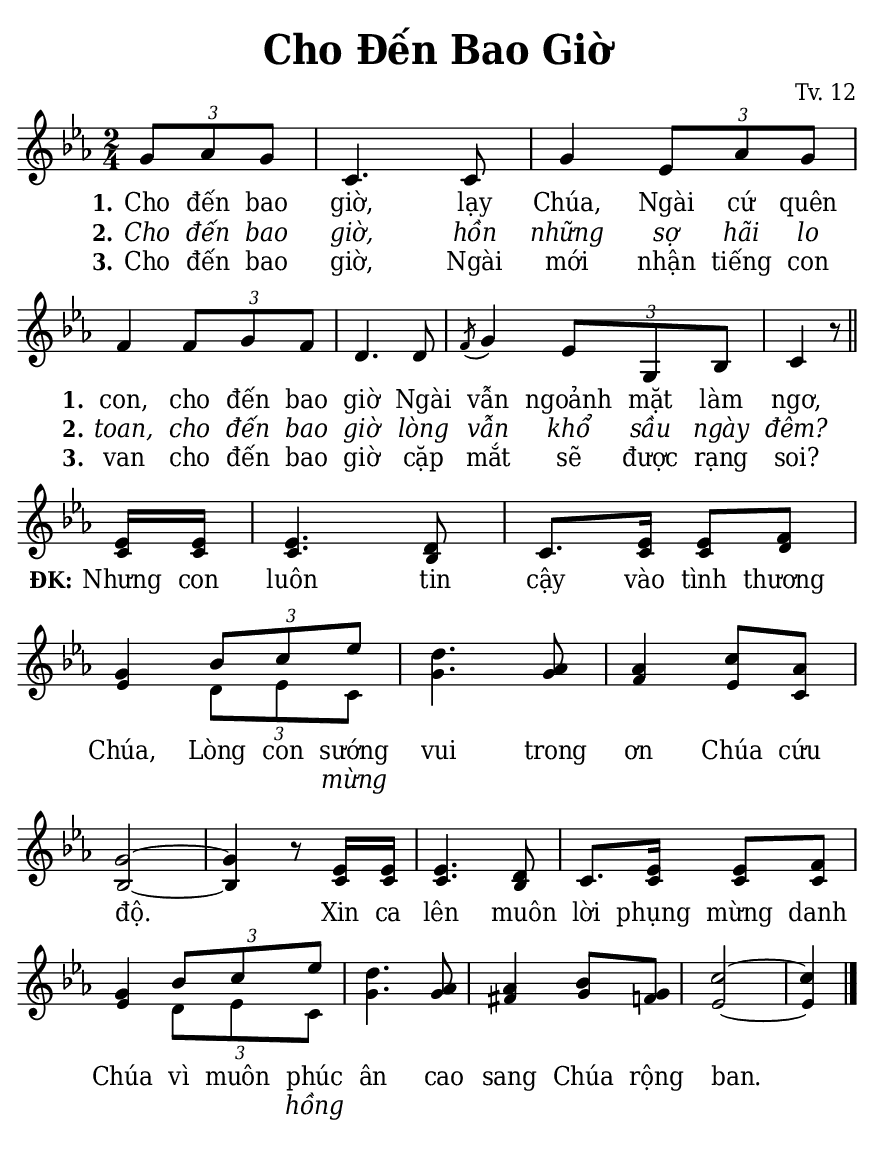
% Cài đặt chung\
\version "2.22.1"
\include "english.ly"

\header {
  title = \markup { \fontsize #1 "Cho Đến Bao Giờ" }
  composer = "Tv. 12"
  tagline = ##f
}

% mã nguồn cho những chức năng chưa hỗ trợ trong phiên bản lilypond hiện tại
% cung cấp bởi cộng đồng lilypond khi gửi email đến lilypond-user@gnu.org
% Đổi kích thước nốt cho bè phụ
notBePhu =
#(define-music-function (font-size music) (number? ly:music?)
   (for-some-music
     (lambda (m)
       (if (music-is-of-type? m 'rhythmic-event)
           (begin
             (set! (ly:music-property m 'tweaks)
                   (cons `(font-size . ,font-size)
                         (ly:music-property m 'tweaks)))
             #t)
           #f))
     music)
   music)

% in số phiên khúc trên mỗi dòng
#(define (add-grob-definition grob-name grob-entry)
     (set! all-grob-descriptions
           (cons ((@@ (lily) completize-grob-entry)
                  (cons grob-name grob-entry))
                 all-grob-descriptions)))

#(add-grob-definition
    'StanzaNumberSpanner
    `((direction . ,LEFT)
      (font-series . bold)
      (padding . 1.0)
      (side-axis . ,X)
      (stencil . ,ly:text-interface::print)
      (X-offset . ,ly:side-position-interface::x-aligned-side)
      (Y-extent . ,grob::always-Y-extent-from-stencil)
      (meta . ((class . Spanner)
               (interfaces . (font-interface
                              side-position-interface
                              stanza-number-interface
                              text-interface))))))

\layout {
    \context {
      \Global
      \grobdescriptions #all-grob-descriptions
    }
    \context {
      \Score
      \remove Stanza_number_align_engraver
      \consists
        #(lambda (context)
           (let ((texts '())
                 (syllables '()))
             (make-engraver
              (acknowledgers
               ((stanza-number-interface engraver grob source-engraver)
                  (set! texts (cons grob texts)))
               ((lyric-syllable-interface engraver grob source-engraver)
                  (set! syllables (cons grob syllables))))
              ((stop-translation-timestep engraver)
                 (for-each
                  (lambda (text)
                    (for-each
                     (lambda (syllable)
                       (ly:pointer-group-interface::add-grob
                        text
                        'side-support-elements
                        syllable))
                     syllables))
                  texts)
                 (set! syllables '())))))
    }
    \context {
      \Lyrics
      \remove Stanza_number_engraver
      \consists
        #(lambda (context)
           (let ((text #f)
                 (last-stanza #f))
             (make-engraver
              ((process-music engraver)
                 (let ((stanza (ly:context-property context 'stanza #f)))
                   (if (and stanza (not (equal? stanza last-stanza)))
                       (let ((column (ly:context-property context
'currentCommandColumn)))
                         (set! last-stanza stanza)
                         (if text
                             (ly:spanner-set-bound! text RIGHT column))
                         (set! text (ly:engraver-make-grob engraver
'StanzaNumberSpanner '()))
                         (ly:grob-set-property! text 'text stanza)
                         (ly:spanner-set-bound! text LEFT column)))))
              ((finalize engraver)
                 (if text
                     (let ((column (ly:context-property context
'currentCommandColumn)))
                       (ly:spanner-set-bound! text RIGHT column)))))))
      \override StanzaNumberSpanner.horizon-padding = 10000
    }
}

stanzaReminderOff =
  \temporary \override StanzaNumberSpanner.after-line-breaking =
     #(lambda (grob)
        ;; Can be replaced with (not (first-broken-spanner? grob)) in 2.23.
        (if (let ((siblings (ly:spanner-broken-into (ly:grob-original grob))))
              (and (pair? siblings)
                   (not (eq? grob (car siblings)))))
            (ly:grob-suicide! grob)))

stanzaReminderOn = \undo \stanzaReminderOff
% kết thúc mã nguồn

% Nhạc phiên khúc
nhacPhienKhucSop = \relative c'' {
  \partial 4 \tuplet 3/2 { g8 af g } |
  c,4. c8 |
  g'4 \tuplet 3/2 { ef8 af g } |
  f4 \tuplet 3/2 { f8 g f } |
  d4. d8 |
  \slashedGrace { f8 ( } g4) \tuplet 3/2 { ef8 g, bf } |
  c4 r8 \bar "||" \break
  
  ef16 ef |
  ef4. d8 |
  c8. ef16 ef8 f |
  g4 \tuplet 3/2 { bf8 [c ef] } |
  d4. af8 |
  af4 c8 af |
  g2 ~ |
  g4 r8 ef16 ef |
  ef4. d8 |
  c8. ef16 ef8 f |
  g4 \tuplet 3/2 { bf8 c ef } |
  d4. af8 |
  af4 bf8 g |
  c2 ~ |
  c4 \bar "|."
}

nhacPhienKhucAlto = \relative c' {
  r4 |
  R2*5
  r4.
  c16 c |
  c4. bf8 |
  c8. c16 c8 d |
  ef4 \tuplet 3/2 { d8 [ef c] } |
  g'4. g8 |
  f4 ef8 c |
  bf2 ~ |
  bf4 r8 c16 c |
  c4. bf8 |
  c8. c16 c8 c |
  ef4 \tuplet 3/2 { d8 [ef c] } |
  g'4. g8 |
  fs4 g8 f! |
  ef2 ~ |
  ef4
}

% Lời phiên khúc
loiPhienKhucSop = \lyrics {
  <<
    {
      \set stanza = "1."
      Cho đến bao giờ, lạy Chúa,
      Ngài cứ quên con,
      cho đến bao giờ Ngài vẫn ngoảnh mặt làm ngơ,
    }
    \new Lyrics {
	    \set associatedVoice = "beSop"
	    \set stanza = "2."
      \override Lyrics.LyricText.font-shape = #'italic
	    Cho đến bao giờ,
	    hồn những sợ hãi lo toan,
	    cho đến bao giờ lòng vẫn khổ sầu ngày đêm?
    }
    \new Lyrics {
	    \set associatedVoice = "beSop"
	    \set stanza = "3."
	    Cho đến bao giờ, Ngài mới nhận tiếng con van
	    cho đến bao giờ cặp mắt sẽ được rạng soi?
    }
  >>
  \stanzaReminderOff
  \set stanza = "ĐK:"
  Nhưng con luôn tin cậy vào tình thương Chúa,
  Lòng con
  <<
  { sướng }
  \new Lyrics {
	  \set associatedVoice = "beBas"
	  \override Lyrics.LyricText.font-shape = #'italic
	  mừng
	}
  >>
  vui trong ơn Chúa cứu độ.
  Xin ca lên muôn lời  phụng mừng danh Chúa
  vì muôn
  <<
  { phúc }
  \new Lyrics {
	  \set associatedVoice = "beBas"
	  \override Lyrics.LyricText.font-shape = #'italic
	  hồng
	}
  >>
  ân cao sang Chúa rộng ban.
}

% Dàn trang
\paper {
  #(set-paper-size "a5")
  top-margin = 3\mm
  bottom-margin = 3\mm
  left-margin = 3\mm
  right-margin = 3\mm
  indent = #0
  #(define fonts
	 (make-pango-font-tree "Deja Vu Serif Condensed"
	 		       "Deja Vu Serif Condensed"
			       "Deja Vu Serif Condensed"
			       (/ 20 20)))
  print-page-number = ##f
  system-system-spacing = #'((basic-distance . 0.1) (padding . 2))
}

TongNhip = {
  \key ef \major \time 2/4
  \set Timing.beamExceptions = #'()
  \set Timing.baseMoment = #(ly:make-moment 1/4)
}

\score {
  \new ChoirStaff <<
    \new Staff \with {
        \consists "Merge_rests_engraver"
        printPartCombineTexts = ##f
      }
      <<
      \new Voice \TongNhip \partCombine 
        \nhacPhienKhucSop
        \notBePhu -1 { \nhacPhienKhucAlto }
      \new NullVoice = beSop \nhacPhienKhucSop
      \new Lyrics \lyricsto beSop \loiPhienKhucSop
      >>
  >>
  \layout {
    \override Lyrics.LyricSpace.minimum-distance = #1.5
    \override Score.BarNumber.break-visibility = ##(#f #f #f)
    \override Score.SpacingSpanner.uniform-stretching = ##t
  } 
}
